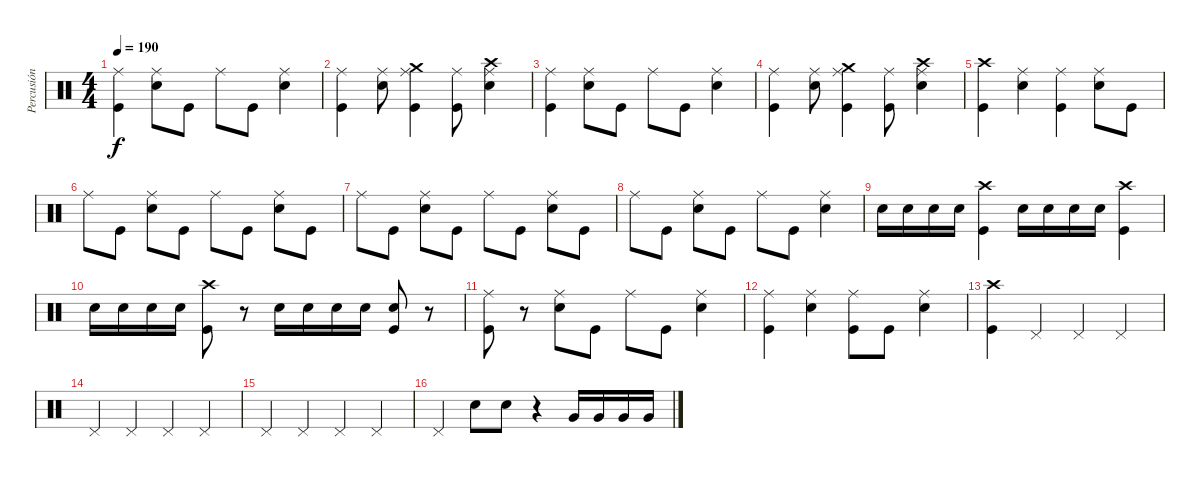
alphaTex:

\track ("Percusión" "Percusión") {instrument percussion bank 14}
\staff {score}
\articulation defaults
\ts (4 4)
\tempo 190
\clef neutral
\ks c
("Kick (hit)" "Ride (middle)").4{dy f} ("Snare (hit) 2" "Ride (middle)").8 "Kick (hit)".8 "Ride (middle)".8 "Kick (hit)".8 ("Snare (hit) 2" "Ride (middle)").4 |
("Ride (middle)" "Kick (hit)").4 ("Snare (hit) 2" "Ride (middle)").8 ("Ride (middle)" "Crash medium (hit)" "Kick (hit)").4 ("Kick (hit)" "Ride (middle)").8 ("Ride (middle)" "Crash high (hit)" "Snare (hit) 2").4 |
("Kick (hit)" "Ride (middle)").4 ("Snare (hit) 2" "Ride (middle)").8 "Kick (hit)".8 "Ride (middle)".8 "Kick (hit)".8 ("Snare (hit) 2" "Ride (middle)").4 |
("Ride (middle)" "Kick (hit)").4 ("Ride (middle)" "Snare (hit) 2").8 ("Ride (middle)" "Crash medium (hit)" "Kick (hit)").4 ("Ride (middle)" "Kick (hit)").8 ("Ride (middle)" "Crash high (hit)" "Snare (hit) 2").4 |
("Kick (hit)" "Crash high (hit)").4 ("Snare (hit) 2" "Ride (middle)").4 ("Kick (hit)" "Ride (middle)").4 ("Ride (middle)" "Snare (hit) 2").8 "Kick (hit)".8 |
"Ride (middle)".8 "Kick (hit)".8 ("Ride (middle)" "Snare (hit) 2").8 "Kick (hit)".8 "Ride (middle)".8 "Kick (hit)".8 ("Snare (hit) 2" "Ride (middle)").8 "Kick (hit)".8 |
"Ride (middle)".8 "Kick (hit)".8 ("Ride (middle)" "Snare (hit) 2").8 "Kick (hit)".8 "Ride (middle)".8 "Kick (hit)".8 ("Snare (hit) 2" "Ride (middle)").8 "Kick (hit)".8 |
"Ride (middle)".8 "Kick (hit)".8 ("Snare (hit) 2" "Ride (middle)").8 "Kick (hit)".8 "Ride (middle)".8 "Kick (hit)".8 ("Snare (hit) 2" "Ride (middle)").4 |
"Snare (hit) 2".16 "Snare (hit) 2".16 "Snare (hit) 2".16 "Snare (hit) 2".16 ("Kick (hit)" "Crash high (hit)").4 "Snare (hit) 2".16 "Snare (hit) 2".16 "Snare (hit) 2".16 "Snare (hit) 2".16 ("Kick (hit)" "Crash high (hit)").4 |
"Snare (hit) 2".16 "Snare (hit) 2".16 "Snare (hit) 2".16 "Snare (hit) 2".16 ("Crash high (hit)" "Kick (hit)").8 r.8 "Snare (hit) 2".16 "Snare (hit) 2".16 "Snare (hit) 2".16 "Snare (hit) 2".16 ("Snare (hit) 2" "Kick (hit)").8 r.8 |
("Kick (hit)" "Ride (middle)").8 r.8 ("Snare (hit) 2" "Ride (middle)").8 "Kick (hit)".8 "Ride (middle)".8 "Kick (hit)".8 ("Snare (hit) 2" "Ride (middle)").4 |
("Kick (hit)" "Ride (middle)").4 ("Snare (hit) 2" "Ride (middle)").4 ("Ride (middle)" "Kick (hit)").8 "Kick (hit)".8 ("Ride (middle)" "Snare (hit) 2").4 |
("Kick (hit)" "Crash high (hit)").4 "Pedal Hi-Hat (hit)".4 "Pedal Hi-Hat (hit)".4 "Pedal Hi-Hat (hit)".4 |
"Pedal Hi-Hat (hit)".4 "Pedal Hi-Hat (hit)".4 "Pedal Hi-Hat (hit)".4 "Pedal Hi-Hat (hit)".4 |
"Pedal Hi-Hat (hit)".4 "Pedal Hi-Hat (hit)".4 "Pedal Hi-Hat (hit)".4 "Pedal Hi-Hat (hit)".4 |
"Pedal Hi-Hat (hit)".4 "Snare (hit) 2".8 "Snare (hit) 2".8 r.4 "Very Low Tom (hit)".16 "Very Low Tom (hit)".16 "Very Low Tom (hit)".16 "Very Low Tom (hit)".16
